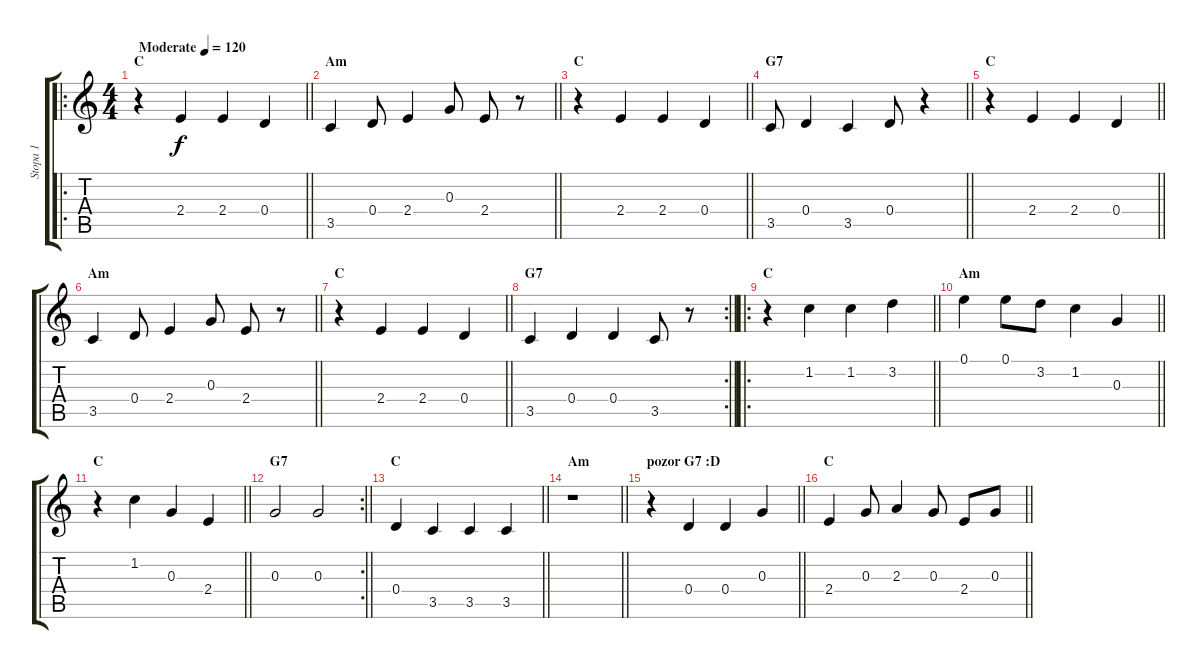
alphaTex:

\track ("Stopa 1" "Stopa 1") {instrument acousticguitarsteel}
\staff {score tabs}
\tuning (E4 B3 G3 D3 A2 E2) {hide}
\ro
\ts (4 4)
\section ("" "C")
\tempo (120 "Moderate")
\clef g2
\barLineRight lightlight
\ks c
r.4{dy f instrument acousticguitarsteel} 2.4.4 2.4.4 0.4.4 |
\section ("" "Am")
\barLineRight lightlight
3.5.4 0.4.8 2.4.4 0.3.8 2.4.8 r.8 |
\section ("" "C")
\barLineRight lightlight
r.4 2.4.4 2.4.4 0.4.4 |
\section ("" "G7")
\barLineRight lightlight
3.5.8 0.4.4 3.5.4 0.4.8 r.4 |
\section ("" "C")
\barLineRight lightlight
r.4 2.4.4 2.4.4 0.4.4 |
\section ("" "Am")
\barLineRight lightlight
3.5.4 0.4.8 2.4.4 0.3.8 2.4.8 r.8 |
\section ("" "C")
\barLineRight lightlight
r.4 2.4.4 2.4.4 0.4.4 |
\rc 2
\section ("" "G7")
\barLineRight lightlight
3.5.4 0.4.4 0.4.4 3.5.8 r.8 |
\ro
\section ("" "C")
\barLineRight lightlight
r.4 1.2.4 1.2.4 3.2.4 |
\section ("" "Am")
\barLineRight lightlight
0.1.4 0.1.8 3.2.8 1.2.4 0.3.4 |
\section ("" "C")
\barLineRight lightlight
r.4 1.2.4 0.3.4 2.4.4 |
\rc 2
\section ("" "G7")
\barLineRight lightlight
0.3.2 0.3.2 |
\section ("" "C")
\barLineRight lightlight
0.4.4 3.5.4 3.5.4 3.5.4 |
\section ("" "Am")
\barLineRight lightlight
r.1 |
\section ("" "pozor G7 :D")
\barLineRight lightlight
r.4 0.4.4 0.4.4 0.3.4 |
\section ("" "C")
\barLineRight lightlight
2.4.4 0.3.8 2.3.4 0.3.8 2.4.8 0.3.8
